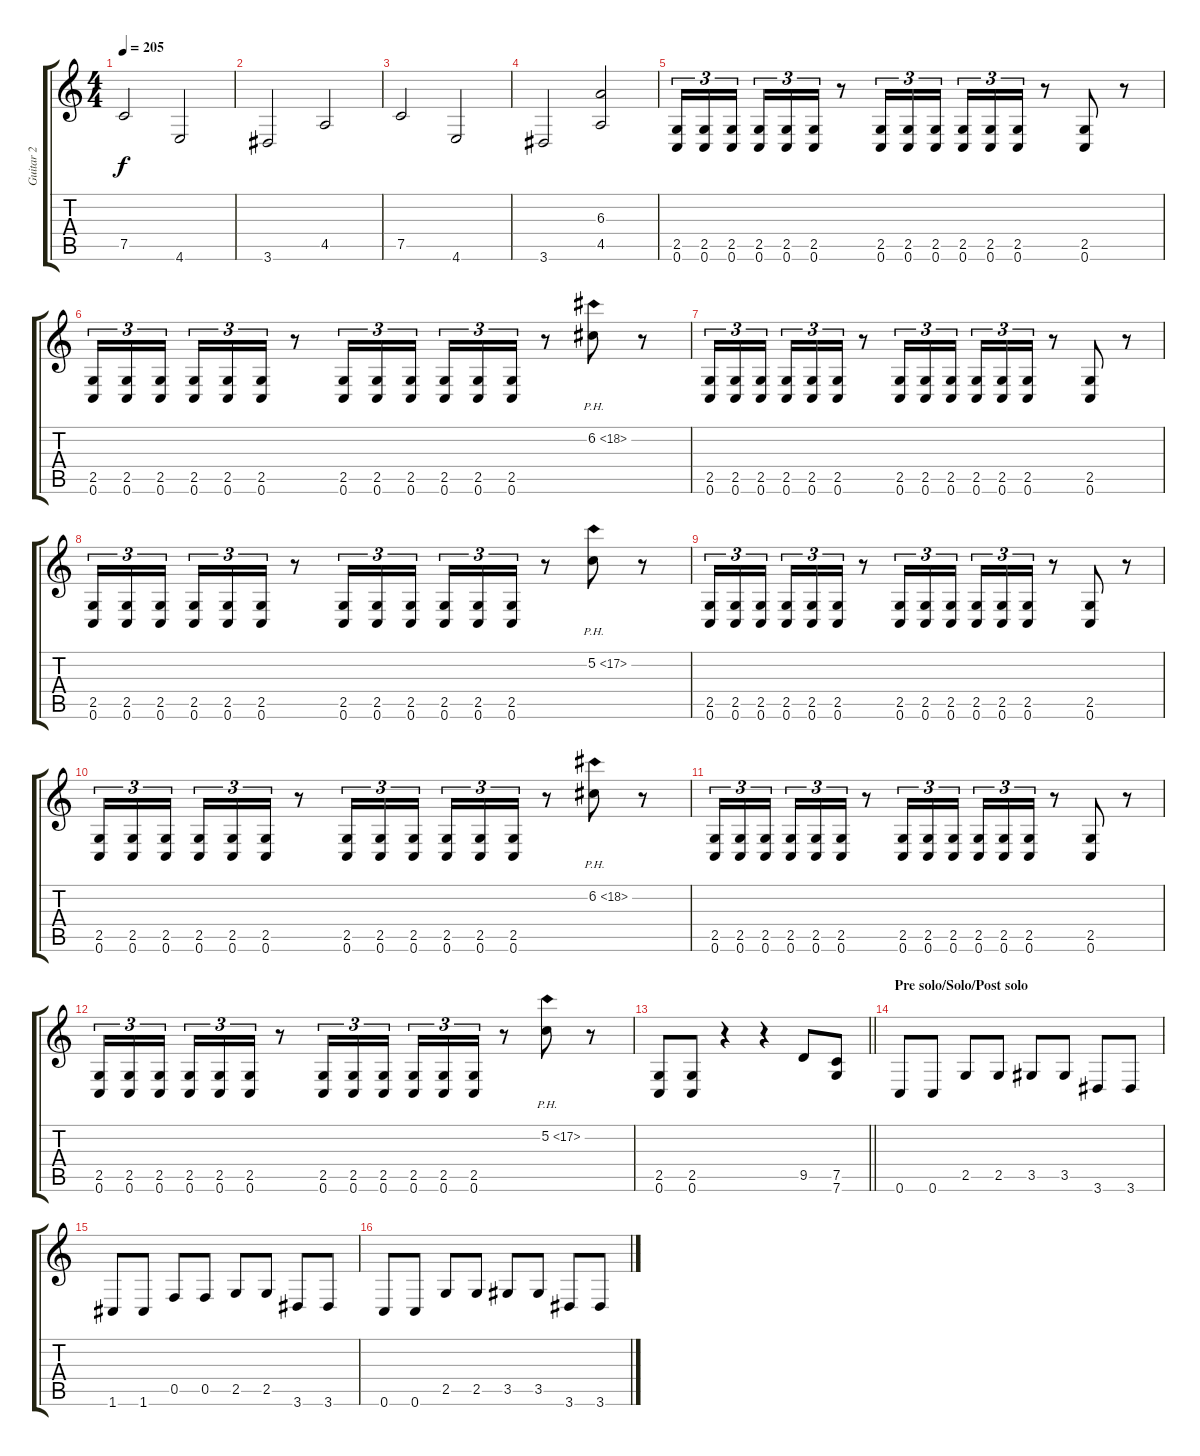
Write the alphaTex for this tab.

\track ("Guitar 2" "Guitar 2") {instrument distortionguitar}
\staff {score tabs}
\tuning (C4 G3 Eb3 Bb2 F2 C2) {hide}
\ts (4 4)
\tempo 205
\clef g2
\ks c
7.5.2{dy f} 4.6.2 |
3.6.2 4.5.2 |
7.5.2 4.6.2 |
3.6.2 (6.3 4.5).2 |
(2.5 0.6).16{tu (3 2)} (2.5 0.6).16{tu (3 2)} (2.5 0.6).16{tu (3 2)} (2.5 0.6).16{tu (3 2)} (2.5 0.6).16{tu (3 2)} (2.5 0.6).16{tu (3 2)} r.8 (2.5 0.6).16{tu (3 2)} (2.5 0.6).16{tu (3 2)} (2.5 0.6).16{tu (3 2)} (2.5 0.6).16{tu (3 2)} (2.5 0.6).16{tu (3 2)} (2.5 0.6).16{tu (3 2)} r.8 (2.5 0.6).8 r.8 |
(2.5 0.6).16{tu (3 2)} (2.5 0.6).16{tu (3 2)} (2.5 0.6).16{tu (3 2)} (2.5 0.6).16{tu (3 2)} (2.5 0.6).16{tu (3 2)} (2.5 0.6).16{tu (3 2)} r.8 (2.5 0.6).16{tu (3 2)} (2.5 0.6).16{tu (3 2)} (2.5 0.6).16{tu (3 2)} (2.5 0.6).16{tu (3 2)} (2.5 0.6).16{tu (3 2)} (2.5 0.6).16{tu (3 2)} r.8 6.2{ph 12}.8 r.8 |
(2.5 0.6).16{tu (3 2)} (2.5 0.6).16{tu (3 2)} (2.5 0.6).16{tu (3 2)} (2.5 0.6).16{tu (3 2)} (2.5 0.6).16{tu (3 2)} (2.5 0.6).16{tu (3 2)} r.8 (2.5 0.6).16{tu (3 2)} (2.5 0.6).16{tu (3 2)} (2.5 0.6).16{tu (3 2)} (2.5 0.6).16{tu (3 2)} (2.5 0.6).16{tu (3 2)} (2.5 0.6).16{tu (3 2)} r.8 (2.5 0.6).8 r.8 |
(2.5 0.6).16{tu (3 2)} (2.5 0.6).16{tu (3 2)} (2.5 0.6).16{tu (3 2)} (2.5 0.6).16{tu (3 2)} (2.5 0.6).16{tu (3 2)} (2.5 0.6).16{tu (3 2)} r.8 (2.5 0.6).16{tu (3 2)} (2.5 0.6).16{tu (3 2)} (2.5 0.6).16{tu (3 2)} (2.5 0.6).16{tu (3 2)} (2.5 0.6).16{tu (3 2)} (2.5 0.6).16{tu (3 2)} r.8 5.2{ph 12}.8 r.8 |
(2.5 0.6).16{tu (3 2)} (2.5 0.6).16{tu (3 2)} (2.5 0.6).16{tu (3 2)} (2.5 0.6).16{tu (3 2)} (2.5 0.6).16{tu (3 2)} (2.5 0.6).16{tu (3 2)} r.8 (2.5 0.6).16{tu (3 2)} (2.5 0.6).16{tu (3 2)} (2.5 0.6).16{tu (3 2)} (2.5 0.6).16{tu (3 2)} (2.5 0.6).16{tu (3 2)} (2.5 0.6).16{tu (3 2)} r.8 (2.5 0.6).8 r.8 |
(2.5 0.6).16{tu (3 2)} (2.5 0.6).16{tu (3 2)} (2.5 0.6).16{tu (3 2)} (2.5 0.6).16{tu (3 2)} (2.5 0.6).16{tu (3 2)} (2.5 0.6).16{tu (3 2)} r.8 (2.5 0.6).16{tu (3 2)} (2.5 0.6).16{tu (3 2)} (2.5 0.6).16{tu (3 2)} (2.5 0.6).16{tu (3 2)} (2.5 0.6).16{tu (3 2)} (2.5 0.6).16{tu (3 2)} r.8 6.2{ph 12}.8 r.8 |
(2.5 0.6).16{tu (3 2)} (2.5 0.6).16{tu (3 2)} (2.5 0.6).16{tu (3 2)} (2.5 0.6).16{tu (3 2)} (2.5 0.6).16{tu (3 2)} (2.5 0.6).16{tu (3 2)} r.8 (2.5 0.6).16{tu (3 2)} (2.5 0.6).16{tu (3 2)} (2.5 0.6).16{tu (3 2)} (2.5 0.6).16{tu (3 2)} (2.5 0.6).16{tu (3 2)} (2.5 0.6).16{tu (3 2)} r.8 (2.5 0.6).8 r.8 |
(2.5 0.6).16{tu (3 2)} (2.5 0.6).16{tu (3 2)} (2.5 0.6).16{tu (3 2)} (2.5 0.6).16{tu (3 2)} (2.5 0.6).16{tu (3 2)} (2.5 0.6).16{tu (3 2)} r.8 (2.5 0.6).16{tu (3 2)} (2.5 0.6).16{tu (3 2)} (2.5 0.6).16{tu (3 2)} (2.5 0.6).16{tu (3 2)} (2.5 0.6).16{tu (3 2)} (2.5 0.6).16{tu (3 2)} r.8 5.2{ph 12}.8 r.8 |
\barLineRight lightlight
(2.5 0.6).8 (2.5 0.6).8 r.4 r.4 9.5.8 (7.5 7.6).8 |
\section ("" "Pre solo/Solo/Post solo")
0.6.8 0.6.8 2.5.8 2.5.8 3.5.8 3.5.8 3.6.8 3.6.8 |
1.6.8 1.6.8 0.5.8 0.5.8 2.5.8 2.5.8 3.6.8 3.6.8 |
0.6.8 0.6.8 2.5.8 2.5.8 3.5.8 3.5.8 3.6.8 3.6.8
